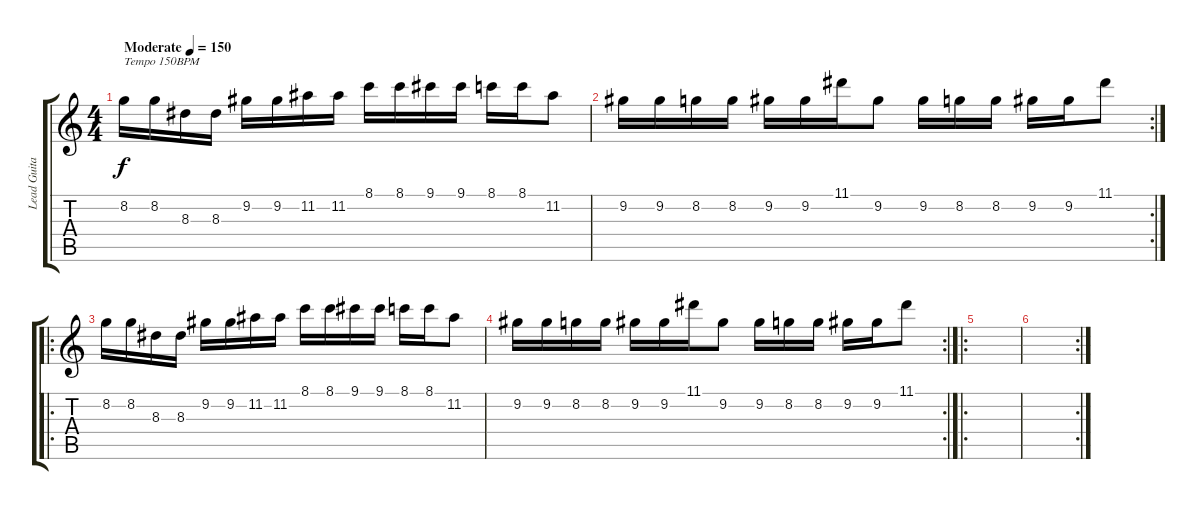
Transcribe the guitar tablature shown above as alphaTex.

\track ("Lead Guitar" "Lead Guita") {instrument distortionguitar}
\staff {score tabs}
\tuning (E4 B3 G3 D3 A2 E2) {hide}
\ts (4 4)
\tempo (150 "Moderate")
\clef g2
\ks c
8.2.16{txt "Tempo 150BPM" dy f instrument distortionguitar} 8.2.16 8.3.16 8.3.16 9.2.16 9.2.16 11.2.16 11.2.16 8.1.16 8.1.16 9.1.16 9.1.16 8.1.16 8.1.16 11.2.8 |
\rc 2
9.2.16 9.2.16 8.2.16 8.2.16 9.2.16 9.2.16 11.1.16 9.2.8 9.2.16 8.2.16 8.2.16 9.2.16 9.2.16 11.1.8 |
\ro
8.2.16{volume 10} 8.2.16 8.3.16 8.3.16 9.2.16 9.2.16 11.2.16 11.2.16 8.1.16 8.1.16 9.1.16 9.1.16 8.1.16 8.1.16 11.2.8 |
\rc 2
9.2.16 9.2.16 8.2.16 8.2.16 9.2.16 9.2.16 11.1.16 9.2.8 9.2.16 8.2.16 8.2.16 9.2.16 9.2.16 11.1.8 |
\ro
|
\rc 2
